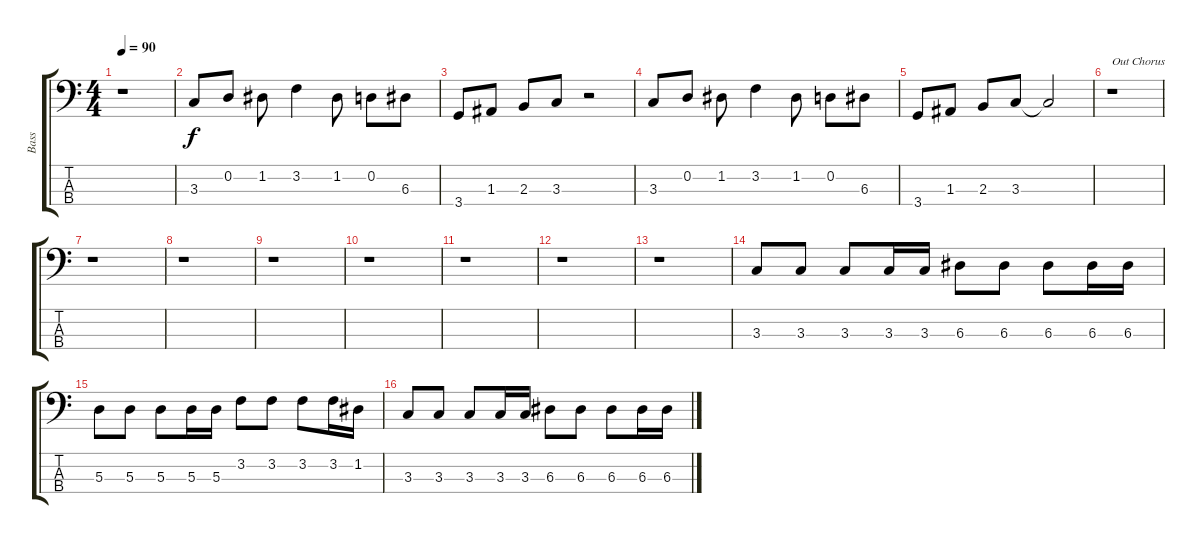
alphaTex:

\track ("Bass" "Bass") {instrument electricbassfinger}
\staff {score tabs}
\tuning (G2 D2 A1 E1) {hide}
\ts (4 4)
\tempo 90
\clef f4
\ks c
r.1{dy f} |
3.3.8 0.2.8 1.2.8 3.2.4 1.2.8 0.2.8 6.3.8 |
3.4.8 1.3.8 2.3.8 3.3.8 r.2 |
3.3.8 0.2.8 1.2.8 3.2.4 1.2.8 0.2.8 6.3.8 |
3.4.8 1.3.8 2.3.8 3.3.8 3.3{t}.2 |
r.1{txt "Out Chorus"} |
r.1 |
r.1 |
r.1 |
r.1 |
r.1 |
r.1 |
r.1 |
3.3.8 3.3.8 3.3.8 3.3.16 3.3.16 6.3.8 6.3.8 6.3.8 6.3.16 6.3.16 |
5.3.8 5.3.8 5.3.8 5.3.16 5.3.16 3.2.8 3.2.8 3.2.8 3.2.16 1.2.16 |
3.3.8 3.3.8 3.3.8 3.3.16 3.3.16 6.3.8 6.3.8 6.3.8 6.3.16 6.3.16
